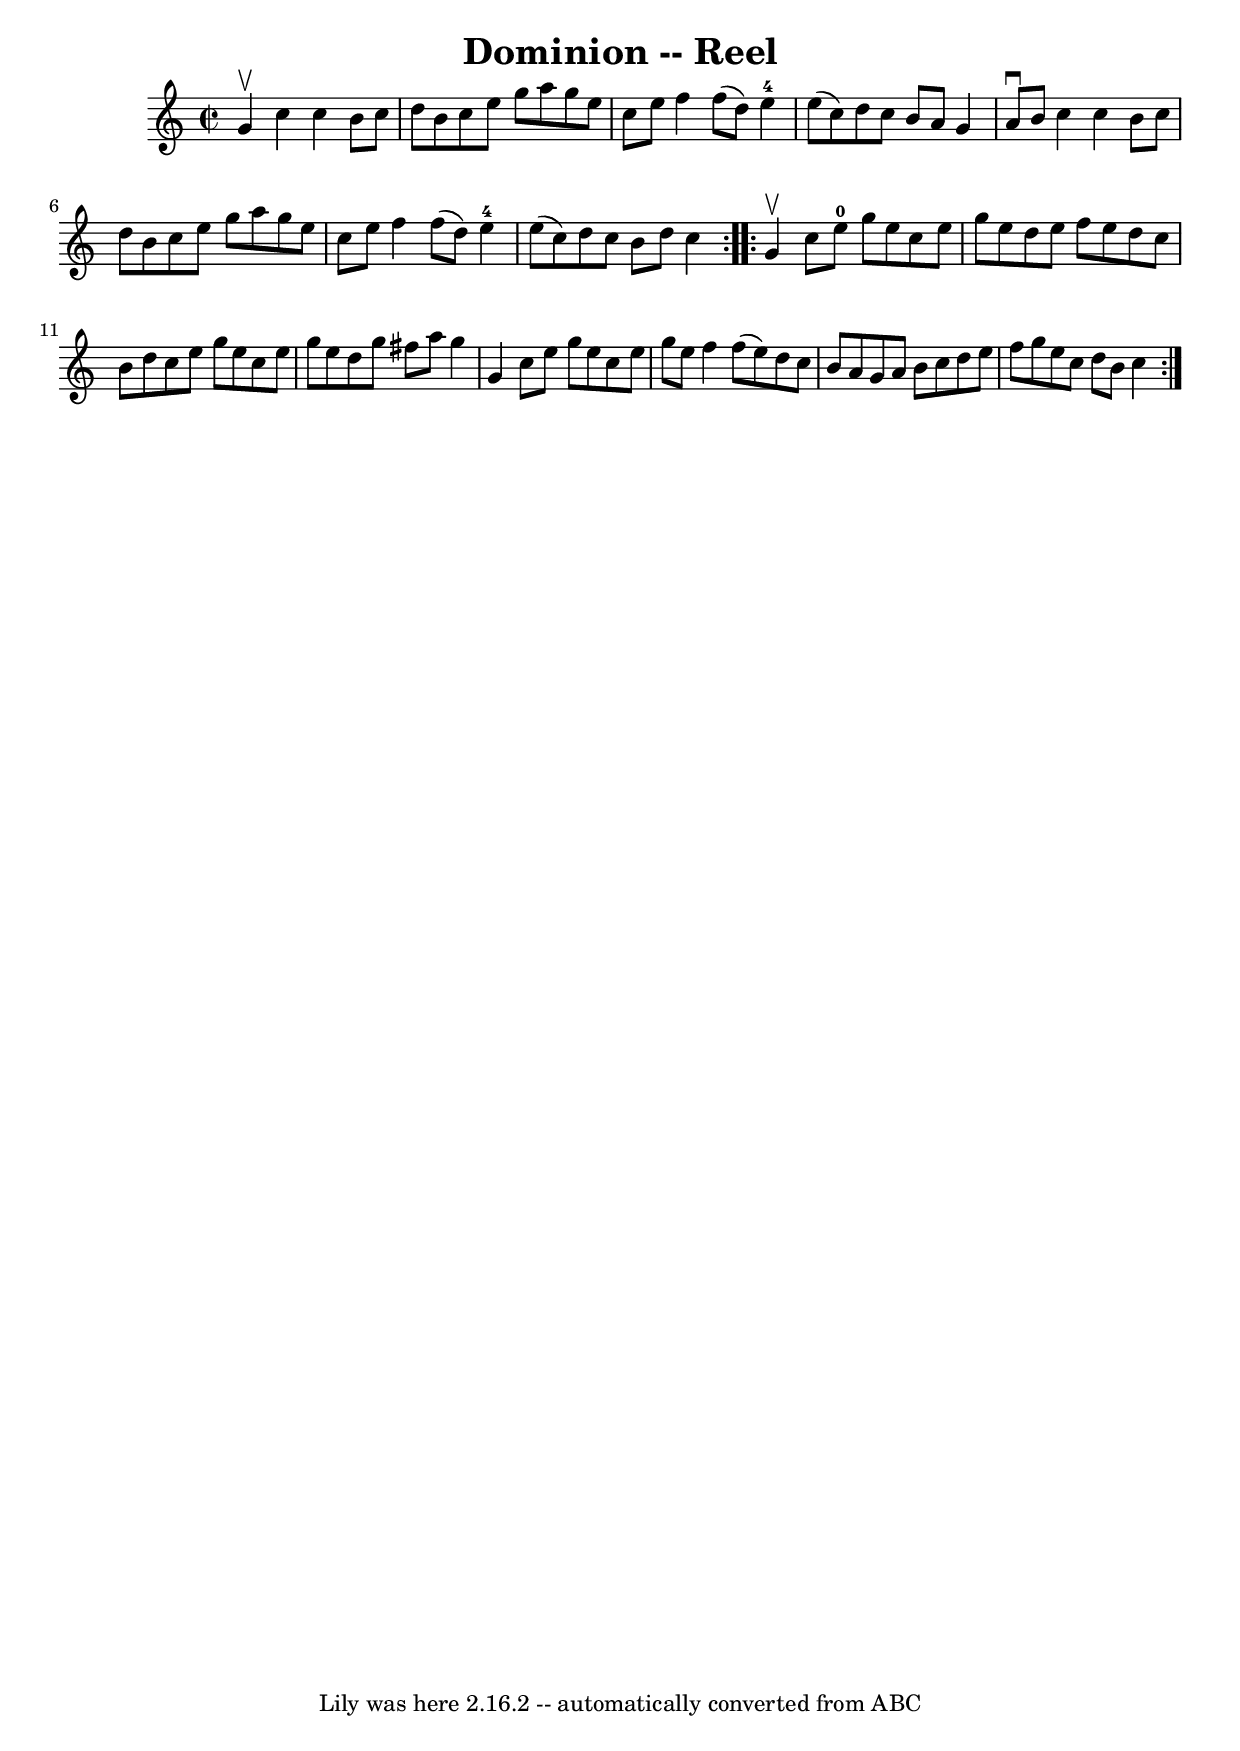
\version "2.16.2"
\include "Mammoth.ily"
\header {
  %% book = "Ryan's Mammoth Collection"
  crossRefNumber = "1"
  footnotes = "\\\\295"
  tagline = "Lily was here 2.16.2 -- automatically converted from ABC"
  title = "Dominion -- Reel"

}
voicedefault =  {



  \repeat volta 2 {

    \override Staff.TimeSignature #'style = #'C
    \time 2/2 
    \key c \major
 g'4^\upbow |
    c''4 c''4 b'8 c''8 
    d''8 b'8    |
    c''8 e''8 g''8 a''8 g''8 e''8    
    c''8 e''8    |
    f''4 f''8 (d''8) e''4-4 e''8 (
    c''8)   |
    d''8 c''8 b'8 a'8 g'4 a'8^\downbow b'8  
    |
    c''4 c''4 b'8 c''8 d''8 b'8    |
    c''8    
    e''8 g''8 a''8 g''8 e''8 c''8 e''8    |
    f''4 f''8 
    (d''8) e''4-4 e''8 (c''8)   |
    d''8 c''8 b'8 
    d''8 c''4  
  }     
  \repeat volta 2 {
    g'4^\upbow |
    c''8    
    e''8-0 g''8 e''8 c''8 e''8 g''8 e''8    |
    d''8    
    e''8 f''8 e''8 d''8 c''8 b'8 d''8    |
    c''8 e''8  
    g''8 e''8 c''8 e''8 g''8 e''8    |
    d''8 g''8    
    fis''8 a''8 g''4 g'4    |
    c''8 e''8 g''8 e''8    
    c''8 e''8 g''8 e''8    |
    f''4 f''8 (e''8) d''8    
    c''8 b'8 a'8    |
    g'8 a'8 b'8 c''8 d''8 e''8    
    f''8 g''8    |
    e''8 c''8 d''8 b'8 c''4  
  }   

}

\score{
  <<

    \context Staff="default"
    {
      \voicedefault 
      
    }

  >>
  \layout {
    
  }
  \midi {
  }

}
